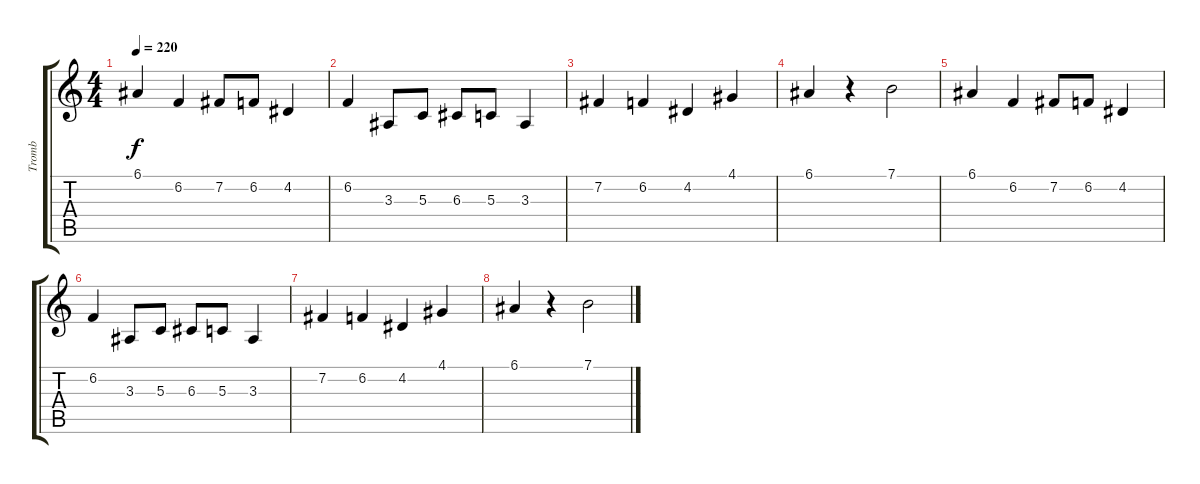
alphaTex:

\track ("Tromb" "Tromb") {instrument trombone}
\staff {score tabs}
\tuning (E4 B3 G3 D3 A2 E2) {hide}
\ts (4 4)
\tempo 220
\clef g2
\ks c
6.1.4{dy f} 6.2.4 7.2.8 6.2.8 4.2.4 |
6.2.4 3.3.8 5.3.8 6.3.8 5.3.8 3.3.4 |
7.2.4 6.2.4 4.2.4 4.1.4 |
6.1.4 r.4 7.1.2 |
6.1.4 6.2.4 7.2.8 6.2.8 4.2.4 |
6.2.4 3.3.8 5.3.8 6.3.8 5.3.8 3.3.4 |
7.2.4 6.2.4 4.2.4 4.1.4 |
6.1.4 r.4 7.1.2
